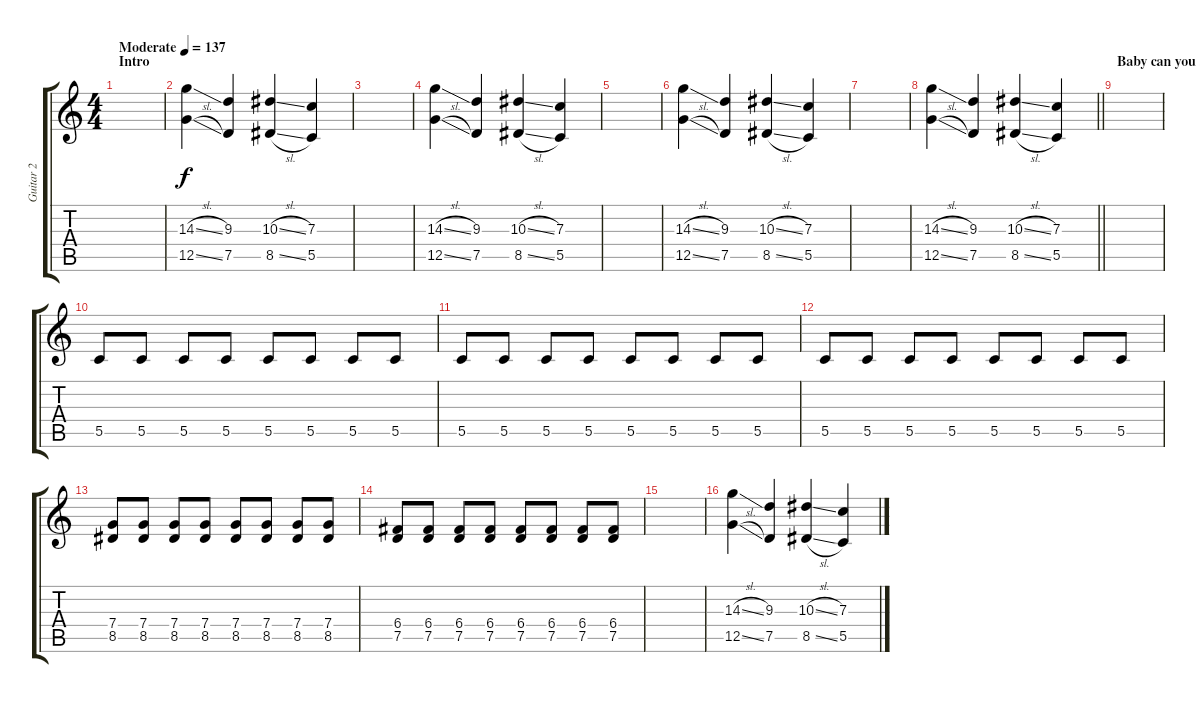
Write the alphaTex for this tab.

\track ("Guitar 2" "Guitar 2") {instrument overdrivenguitar}
\staff {score tabs}
\tuning (D4 A3 F3 C3 G2 C2) {hide}
\ts (4 4)
\section ("" "Intro")
\tempo (137 "Moderate")
\clef g2
\ks c
|
(14.3{sl} 12.5{sl}).4 (9.3 7.5).4 (10.3{sl} 8.5{sl}).4 (7.3 5.5).4 |
|
(14.3{sl} 12.5{sl}).4 (9.3 7.5).4 (10.3{sl} 8.5{sl}).4 (7.3 5.5).4 |
|
(14.3{sl} 12.5{sl}).4 (9.3 7.5).4 (10.3{sl} 8.5{sl}).4 (7.3 5.5).4 |
|
\barLineRight lightlight
(14.3{sl} 12.5{sl}).4 (9.3 7.5).4 (10.3{sl} 8.5{sl}).4 (7.3 5.5).4 |
\section ("" "Baby can you see...")
|
5.5.8 5.5.8 5.5.8 5.5.8 5.5.8 5.5.8 5.5.8 5.5.8 |
5.5.8 5.5.8 5.5.8 5.5.8 5.5.8 5.5.8 5.5.8 5.5.8 |
5.5.8 5.5.8 5.5.8 5.5.8 5.5.8 5.5.8 5.5.8 5.5.8 |
(7.4 8.5).8 (7.4 8.5).8 (7.4 8.5).8 (7.4 8.5).8 (7.4 8.5).8 (7.4 8.5).8 (7.4 8.5).8 (7.4 8.5).8 |
(6.4 7.5).8 (6.4 7.5).8 (6.4 7.5).8 (6.4 7.5).8 (6.4 7.5).8 (6.4 7.5).8 (6.4 7.5).8 (6.4 7.5).8 |
|
(14.3{sl} 12.5{sl}).4 (9.3 7.5).4 (10.3{sl} 8.5{sl}).4 (7.3 5.5).4
